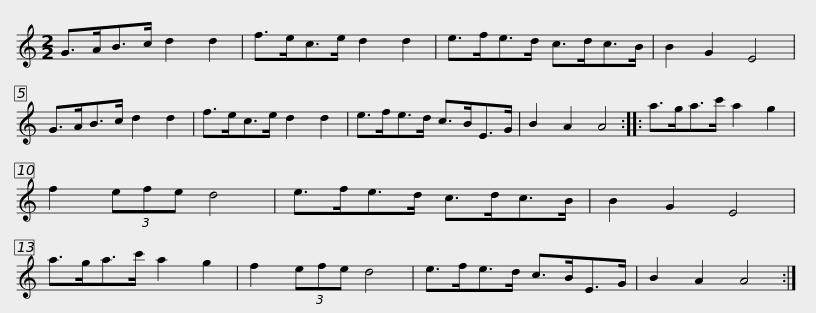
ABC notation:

X:1
L:1/8
M:2/2
I:linebreak $
K:C
V:1 treble
V:1
 G>AB>c d2 d2 | f>ec>e d2 d2 | e>fe>d c>dc>B | B2 G2 E4 | G>AB>c d2 d2 | %5
 f>ec>e d2 d2 |$ e>fe>d c>BE>G | B2 A2 A4 :: a>ga>c' a2 g2 | f2 (3efe d4 | %10
 e>fe>d c>dc>B | B2 G2 E4 |$ a>ga>c' a2 g2 | f2 (3efe d4 | e>fe>d c>BE>G | %15
 B2 A2 A4 :| %16
